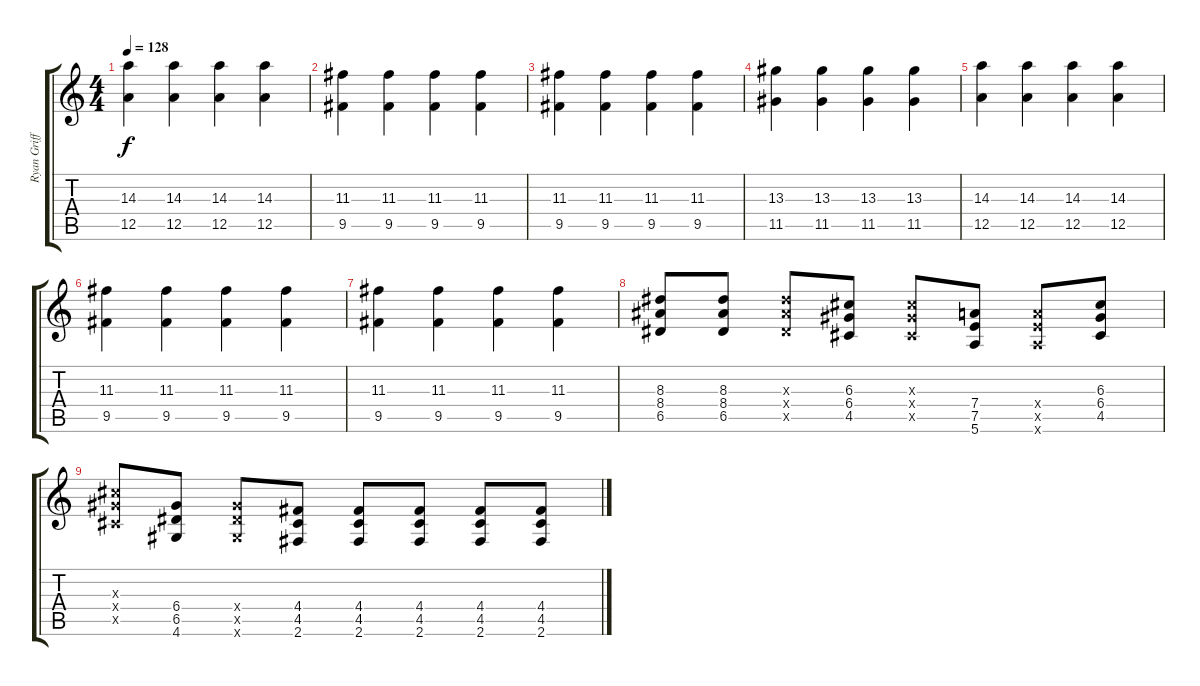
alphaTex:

\track ("Ryan Griffiths" "Ryan Griff") {instrument distortionguitar}
\staff {score tabs}
\tuning (E4 B3 G3 D3 A2 E2) {hide}
\ts (4 4)
\tempo 128
\clef g2
\ks c
(14.3 12.5).4{dy f} (14.3 12.5).4 (14.3 12.5).4 (14.3 12.5).4 |
(11.3 9.5).4 (11.3 9.5).4 (11.3 9.5).4 (11.3 9.5).4 |
(11.3 9.5).4 (11.3 9.5).4 (11.3 9.5).4 (11.3 9.5).4 |
(13.3 11.5).4 (13.3 11.5).4 (13.3 11.5).4 (13.3 11.5).4 |
(14.3 12.5).4 (14.3 12.5).4 (14.3 12.5).4 (14.3 12.5).4 |
(11.3 9.5).4 (11.3 9.5).4 (11.3 9.5).4 (11.3 9.5).4 |
(11.3 9.5).4 (11.3 9.5).4 (11.3 9.5).4 (11.3 9.5).4 |
(8.3 8.4 6.5).8{volume 13} (8.3 8.4 6.5).8 (8.3{x} 8.4{x} 6.5{x}).8 (6.3 6.4 4.5).8 (6.3{x} 6.4{x} 4.5{x}).8 (7.4 7.5 5.6).8 (7.4{x} 7.5{x} 5.6{x}).8 (6.3 6.4 4.5).8 |
(6.3{x} 6.4{x} 4.5{x}).8 (6.4 6.5 4.6).8 (6.4{x} 6.5{x} 4.6{x}).8 (4.4 4.5 2.6).8 (4.4 4.5 2.6).8 (4.4 4.5 2.6).8 (4.4 4.5 2.6).8 (4.4 4.5 2.6).8
